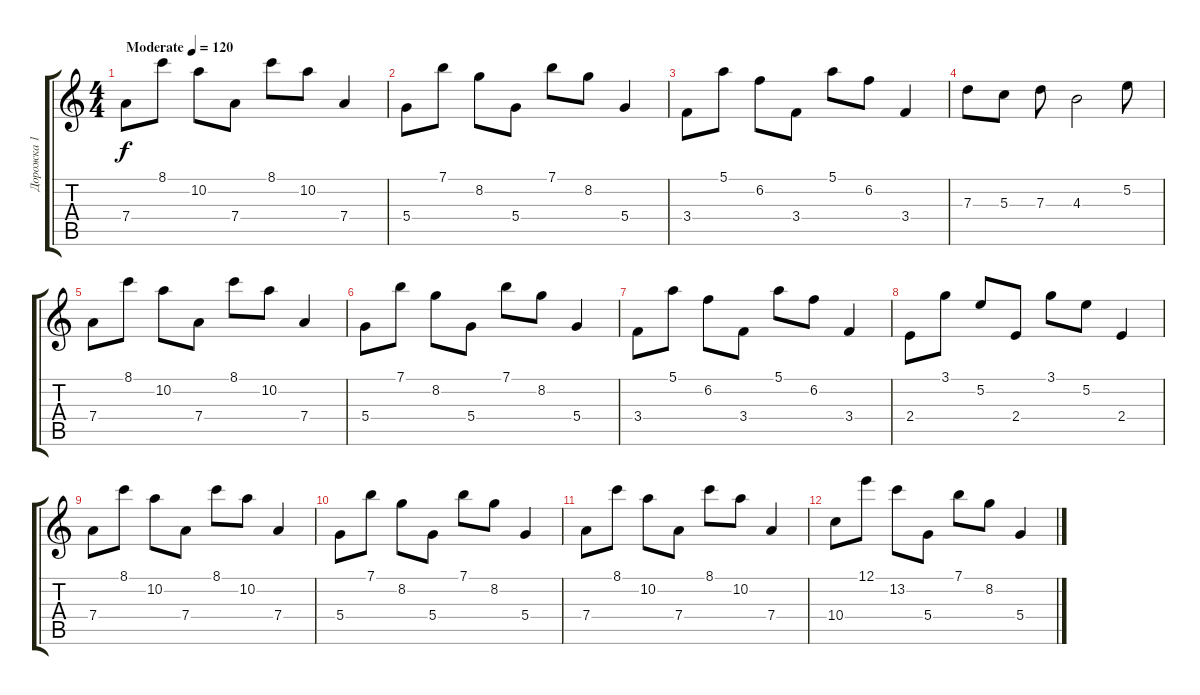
\track ("Дорожка 1" "Дорожка 1") {instrument distortionguitar}
\staff {score tabs}
\tuning (E4 B3 G3 D3 A2 E2) {hide}
\ts (4 4)
\tempo (120 "Moderate")
\clef g2
\ks c
7.4.8{dy f instrument distortionguitar} 8.1.8 10.2.8 7.4.8 8.1.8 10.2.8 7.4.4 |
5.4.8 7.1.8 8.2.8 5.4.8 7.1.8 8.2.8 5.4.4 |
3.4.8 5.1.8 6.2.8 3.4.8 5.1.8 6.2.8 3.4.4 |
7.3.8 5.3.8 7.3.8 4.3.2 5.2.8 |
7.4.8 8.1.8 10.2.8 7.4.8 8.1.8 10.2.8 7.4.4 |
5.4.8 7.1.8 8.2.8 5.4.8 7.1.8 8.2.8 5.4.4 |
3.4.8 5.1.8 6.2.8 3.4.8 5.1.8 6.2.8 3.4.4 |
2.4.8 3.1.8 5.2.8 2.4.8 3.1.8 5.2.8 2.4.4 |
7.4.8 8.1.8 10.2.8 7.4.8 8.1.8 10.2.8 7.4.4 |
5.4.8 7.1.8 8.2.8 5.4.8 7.1.8 8.2.8 5.4.4 |
7.4.8 8.1.8 10.2.8 7.4.8 8.1.8 10.2.8 7.4.4 |
10.4.8 12.1.8 13.2.8 5.4.8 7.1.8 8.2.8 5.4.4
